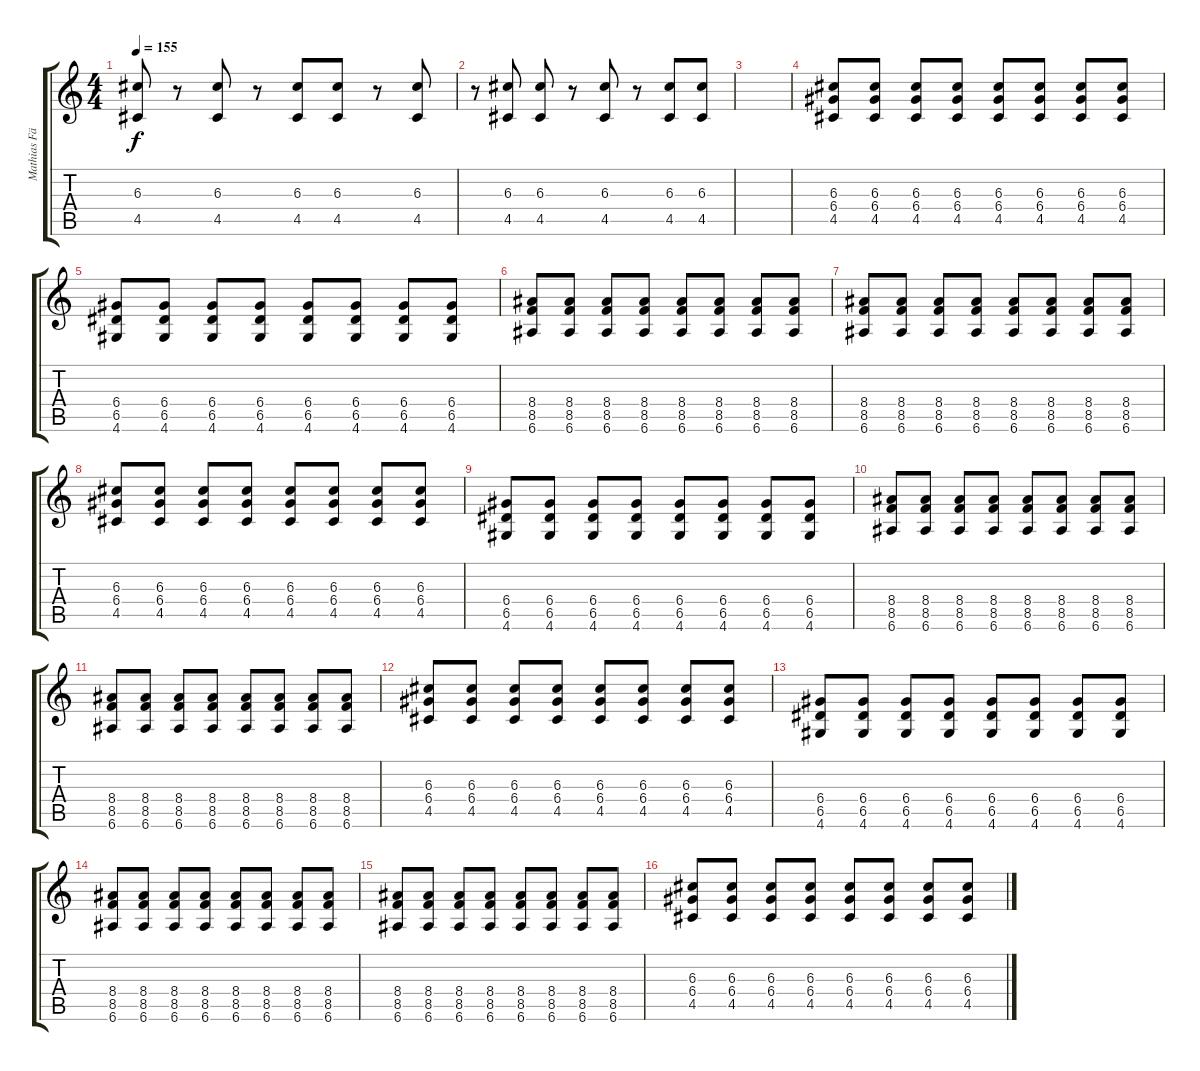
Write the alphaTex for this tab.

\track ("Mathias Färm Rhytm" "Mathias Fä") {instrument distortionguitar}
\staff {score tabs}
\tuning (E4 B3 G3 D3 A2 E2) {hide}
\ts (4 4)
\tempo 155
\clef g2
\ks c
(6.3 4.5).8{dy f} r.8 (6.3 4.5).8 r.8 (6.3 4.5).8 (6.3 4.5).8 r.8 (6.3 4.5).8 |
r.8 (6.3 4.5).8 (6.3 4.5).8 r.8 (6.3 4.5).8 r.8 (6.3 4.5).8 (6.3 4.5).8 |
|
(6.3 6.4 4.5).8 (6.3 6.4 4.5).8 (6.3 6.4 4.5).8 (6.3 6.4 4.5).8 (6.3 6.4 4.5).8 (6.3 6.4 4.5).8 (6.3 6.4 4.5).8 (6.3 6.4 4.5).8 |
(6.4 6.5 4.6).8 (6.4 6.5 4.6).8 (6.4 6.5 4.6).8 (6.4 6.5 4.6).8 (6.4 6.5 4.6).8 (6.4 6.5 4.6).8 (6.4 6.5 4.6).8 (6.4 6.5 4.6).8 |
(8.4 8.5 6.6).8 (8.4 8.5 6.6).8 (8.4 8.5 6.6).8 (8.4 8.5 6.6).8 (8.4 8.5 6.6).8 (8.4 8.5 6.6).8 (8.4 8.5 6.6).8 (8.4 8.5 6.6).8 |
(8.4 8.5 6.6).8 (8.4 8.5 6.6).8 (8.4 8.5 6.6).8 (8.4 8.5 6.6).8 (8.4 8.5 6.6).8 (8.4 8.5 6.6).8 (8.4 8.5 6.6).8 (8.4 8.5 6.6).8 |
(6.3 6.4 4.5).8 (6.3 6.4 4.5).8 (6.3 6.4 4.5).8 (6.3 6.4 4.5).8 (6.3 6.4 4.5).8 (6.3 6.4 4.5).8 (6.3 6.4 4.5).8 (6.3 6.4 4.5).8 |
(6.4 6.5 4.6).8 (6.4 6.5 4.6).8 (6.4 6.5 4.6).8 (6.4 6.5 4.6).8 (6.4 6.5 4.6).8 (6.4 6.5 4.6).8 (6.4 6.5 4.6).8 (6.4 6.5 4.6).8 |
(8.4 8.5 6.6).8 (8.4 8.5 6.6).8 (8.4 8.5 6.6).8 (8.4 8.5 6.6).8 (8.4 8.5 6.6).8 (8.4 8.5 6.6).8 (8.4 8.5 6.6).8 (8.4 8.5 6.6).8 |
(8.4 8.5 6.6).8 (8.4 8.5 6.6).8 (8.4 8.5 6.6).8 (8.4 8.5 6.6).8 (8.4 8.5 6.6).8 (8.4 8.5 6.6).8 (8.4 8.5 6.6).8 (8.4 8.5 6.6).8 |
(6.3 6.4 4.5).8 (6.3 6.4 4.5).8 (6.3 6.4 4.5).8 (6.3 6.4 4.5).8 (6.3 6.4 4.5).8 (6.3 6.4 4.5).8 (6.3 6.4 4.5).8 (6.3 6.4 4.5).8 |
(6.4 6.5 4.6).8 (6.4 6.5 4.6).8 (6.4 6.5 4.6).8 (6.4 6.5 4.6).8 (6.4 6.5 4.6).8 (6.4 6.5 4.6).8 (6.4 6.5 4.6).8 (6.4 6.5 4.6).8 |
(8.4 8.5 6.6).8 (8.4 8.5 6.6).8 (8.4 8.5 6.6).8 (8.4 8.5 6.6).8 (8.4 8.5 6.6).8 (8.4 8.5 6.6).8 (8.4 8.5 6.6).8 (8.4 8.5 6.6).8 |
(8.4 8.5 6.6).8 (8.4 8.5 6.6).8 (8.4 8.5 6.6).8 (8.4 8.5 6.6).8 (8.4 8.5 6.6).8 (8.4 8.5 6.6).8 (8.4 8.5 6.6).8 (8.4 8.5 6.6).8 |
(6.3 6.4 4.5).8 (6.3 6.4 4.5).8 (6.3 6.4 4.5).8 (6.3 6.4 4.5).8 (6.3 6.4 4.5).8 (6.3 6.4 4.5).8 (6.3 6.4 4.5).8 (6.3 6.4 4.5).8
